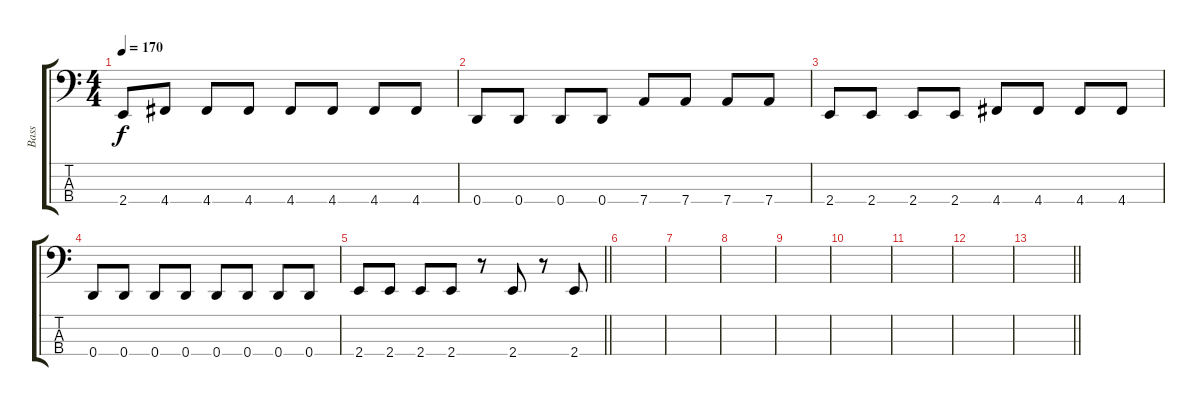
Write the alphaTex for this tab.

\track ("Bass" "Bass") {instrument electricbassfinger}
\staff {score tabs}
\tuning (G2 D2 A1 D1) {hide}
\ts (4 4)
\tempo 170
\clef f4
\ks c
2.4.8{dy f} 4.4.8 4.4.8 4.4.8 4.4.8 4.4.8 4.4.8 4.4.8 |
0.4.8{volume 0} 0.4.8 0.4.8 0.4.8 7.4.8 7.4.8 7.4.8 7.4.8 |
2.4.8 2.4.8 2.4.8 2.4.8 4.4.8 4.4.8 4.4.8 4.4.8 |
0.4.8 0.4.8 0.4.8 0.4.8 0.4.8 0.4.8 0.4.8 0.4.8 |
\barLineRight lightlight
2.4.8 2.4.8 2.4.8 2.4.8 r.8 2.4.8 r.8 2.4.8 |
|
|
|
|
|
|
|
\barLineRight lightlight
